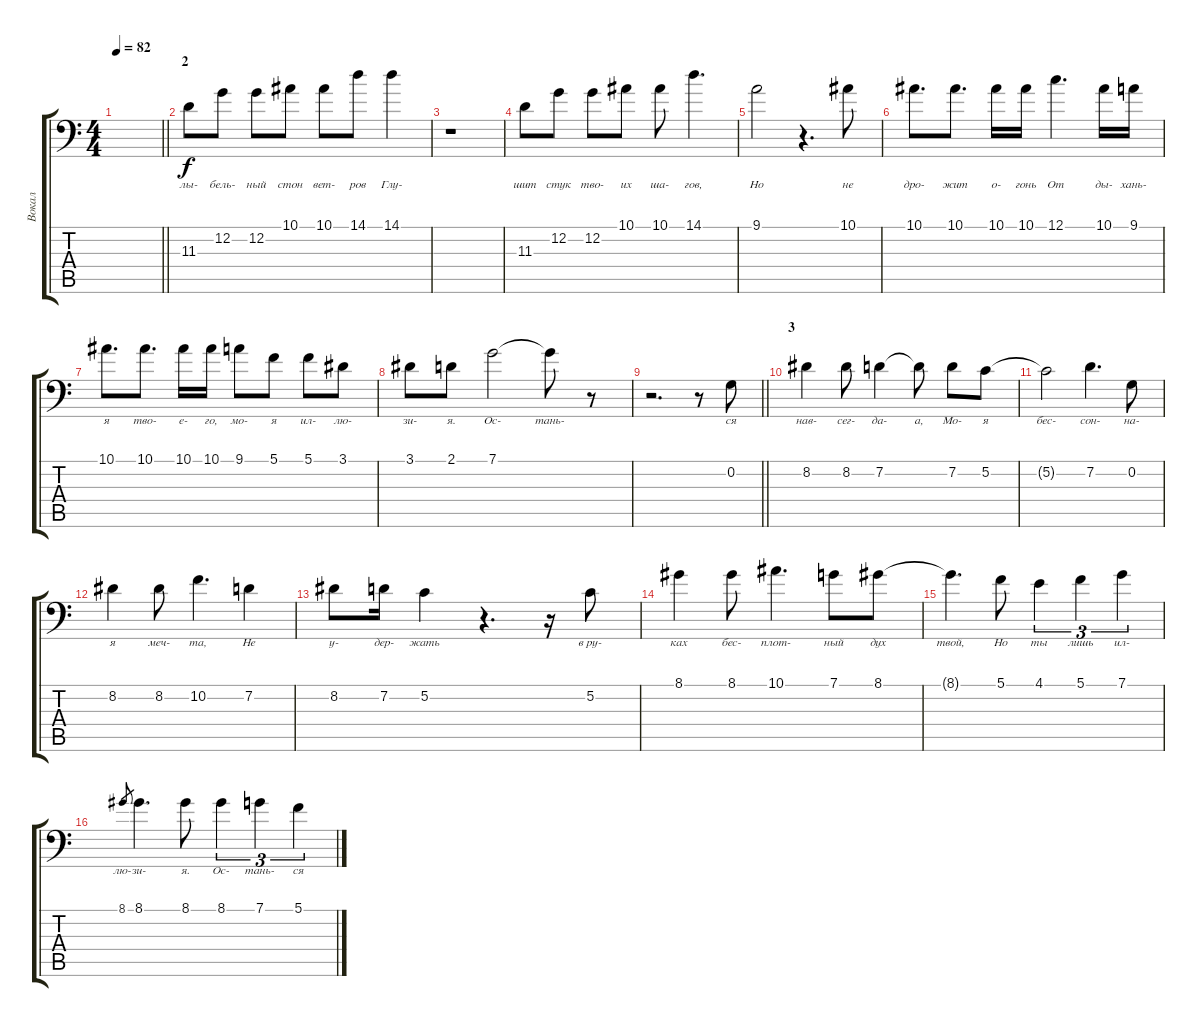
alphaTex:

\track ("Вокал" "Вокал") {instrument vibraphone}
\staff {score tabs}
\tuning (C4 G3 Eb3 Bb2 F2 Bb1) {hide}
\ts (4 4)
\tempo 82
\clef f4
\barLineRight lightlight
\ks c
|
\section ("" "2")
11.3.8{lyrics (0 "лы-") lyrics (1 "") lyrics (2 "") lyrics (3 "") lyrics (4 "")} 12.2.8{lyrics (0 "бель-") lyrics (1 "") lyrics (2 "") lyrics (3 "") lyrics (4 "")} 12.2.8{lyrics (0 "ный") lyrics (1 "") lyrics (2 "") lyrics (3 "") lyrics (4 "")} 10.1.8{lyrics (0 "стон") lyrics (1 "") lyrics (2 "") lyrics (3 "") lyrics (4 "")} 10.1.8{lyrics (0 "вет-") lyrics (1 "") lyrics (2 "") lyrics (3 "") lyrics (4 "")} 14.1.8{lyrics (0 "ров") lyrics (1 "") lyrics (2 "") lyrics (3 "") lyrics (4 "")} 14.1.4{lyrics (0 "Глу-") lyrics (1 "") lyrics (2 "") lyrics (3 "") lyrics (4 "")} |
r.1 |
11.3.8{lyrics (0 "шит") lyrics (1 "") lyrics (2 "") lyrics (3 "") lyrics (4 "")} 12.2.8{lyrics (0 "стук") lyrics (1 "") lyrics (2 "") lyrics (3 "") lyrics (4 "")} 12.2.8{lyrics (0 "тво-") lyrics (1 "") lyrics (2 "") lyrics (3 "") lyrics (4 "")} 10.1.8{lyrics (0 "их") lyrics (1 "") lyrics (2 "") lyrics (3 "") lyrics (4 "")} 10.1.8{lyrics (0 "ша-") lyrics (1 "") lyrics (2 "") lyrics (3 "") lyrics (4 "")} 14.1.4{d lyrics (0 "гов,") lyrics (1 "") lyrics (2 "") lyrics (3 "") lyrics (4 "")} |
9.1.2{lyrics (0 "Но") lyrics (1 "") lyrics (2 "") lyrics (3 "") lyrics (4 "")} r.4{d} 10.1.8{lyrics (0 "не") lyrics (1 "") lyrics (2 "") lyrics (3 "") lyrics (4 "")} |
10.1.8{d lyrics (0 "дро-") lyrics (1 "") lyrics (2 "") lyrics (3 "") lyrics (4 "")} 10.1.8{d lyrics (0 "жит") lyrics (1 "") lyrics (2 "") lyrics (3 "") lyrics (4 "")} 10.1.16{lyrics (0 "о-") lyrics (1 "") lyrics (2 "") lyrics (3 "") lyrics (4 "")} 10.1.16{lyrics (0 "гонь") lyrics (1 "") lyrics (2 "") lyrics (3 "") lyrics (4 "")} 12.1.4{d lyrics (0 "От") lyrics (1 "") lyrics (2 "") lyrics (3 "") lyrics (4 "")} 10.1.16{lyrics (0 "ды-") lyrics (1 "") lyrics (2 "") lyrics (3 "") lyrics (4 "")} 9.1.16{lyrics (0 "хань-") lyrics (1 "") lyrics (2 "") lyrics (3 "") lyrics (4 "")} |
10.1.8{d lyrics (0 "я") lyrics (1 "") lyrics (2 "") lyrics (3 "") lyrics (4 "")} 10.1.8{d lyrics (0 "тво-") lyrics (1 "") lyrics (2 "") lyrics (3 "") lyrics (4 "")} 10.1.16{lyrics (0 "е-") lyrics (1 "") lyrics (2 "") lyrics (3 "") lyrics (4 "")} 10.1.16{lyrics (0 "го,") lyrics (1 "") lyrics (2 "") lyrics (3 "") lyrics (4 "")} 9.1.8{lyrics (0 "мо-") lyrics (1 "") lyrics (2 "") lyrics (3 "") lyrics (4 "")} 5.1.8{lyrics (0 "я") lyrics (1 "") lyrics (2 "") lyrics (3 "") lyrics (4 "")} 5.1.8{lyrics (0 "ил-") lyrics (1 "") lyrics (2 "") lyrics (3 "") lyrics (4 "")} 3.1.8{lyrics (0 "лю-") lyrics (1 "") lyrics (2 "") lyrics (3 "") lyrics (4 "")} |
3.1.8{lyrics (0 "зи-") lyrics (1 "") lyrics (2 "") lyrics (3 "") lyrics (4 "")} 2.1.8{lyrics (0 "я.") lyrics (1 "") lyrics (2 "") lyrics (3 "") lyrics (4 "")} 7.1.2{lyrics (0 "Ос-") lyrics (1 "") lyrics (2 "") lyrics (3 "") lyrics (4 "")} 7.1{t}.8{lyrics (0 "тань-") lyrics (1 "") lyrics (2 "") lyrics (3 "") lyrics (4 "")} r.8 |
\barLineRight lightlight
r.2{d} r.8 0.2.8{lyrics (0 "ся") lyrics (1 "") lyrics (2 "") lyrics (3 "") lyrics (4 "")} |
\section ("" "3")
8.2.4{lyrics (0 "нав-") lyrics (1 "") lyrics (2 "") lyrics (3 "") lyrics (4 "")} 8.2.8{lyrics (0 "сег-") lyrics (1 "") lyrics (2 "") lyrics (3 "") lyrics (4 "")} 7.2.4{lyrics (0 "да-") lyrics (1 "") lyrics (2 "") lyrics (3 "") lyrics (4 "")} 7.2{t}.8{lyrics (0 "а,") lyrics (1 "") lyrics (2 "") lyrics (3 "") lyrics (4 "")} 7.2.8{lyrics (0 "Мо-") lyrics (1 "") lyrics (2 "") lyrics (3 "") lyrics (4 "")} 5.2.8{lyrics (0 "я") lyrics (1 "") lyrics (2 "") lyrics (3 "") lyrics (4 "")} |
5.2{t}.2{lyrics (0 "бес-") lyrics (1 "") lyrics (2 "") lyrics (3 "") lyrics (4 "")} 7.2.4{d lyrics (0 "сон-") lyrics (1 "") lyrics (2 "") lyrics (3 "") lyrics (4 "")} 0.2.8{lyrics (0 "на-") lyrics (1 "") lyrics (2 "") lyrics (3 "") lyrics (4 "")} |
8.2.4{lyrics (0 "я") lyrics (1 "") lyrics (2 "") lyrics (3 "") lyrics (4 "")} 8.2.8{lyrics (0 "меч-") lyrics (1 "") lyrics (2 "") lyrics (3 "") lyrics (4 "")} 10.2.4{d lyrics (0 "та,") lyrics (1 "") lyrics (2 "") lyrics (3 "") lyrics (4 "")} 7.2.4{lyrics (0 "Не") lyrics (1 "") lyrics (2 "") lyrics (3 "") lyrics (4 "")} |
8.2.8{lyrics (0 "у-") lyrics (1 "") lyrics (2 "") lyrics (3 "") lyrics (4 "")} 7.2.16{lyrics (0 "дер-") lyrics (1 "") lyrics (2 "") lyrics (3 "") lyrics (4 "")} 5.2.4{lyrics (0 "жать") lyrics (1 "") lyrics (2 "") lyrics (3 "") lyrics (4 "")} r.4{d} r.16 5.2.8{lyrics (0 "в ру-") lyrics (1 "") lyrics (2 "") lyrics (3 "") lyrics (4 "")} |
8.1.4{lyrics (0 "ках") lyrics (1 "") lyrics (2 "") lyrics (3 "") lyrics (4 "")} 8.1.8{lyrics (0 "бес-") lyrics (1 "") lyrics (2 "") lyrics (3 "") lyrics (4 "")} 10.1.4{d lyrics (0 "плот-") lyrics (1 "") lyrics (2 "") lyrics (3 "") lyrics (4 "")} 7.1.8{lyrics (0 "ный") lyrics (1 "") lyrics (2 "") lyrics (3 "") lyrics (4 "")} 8.1.8{lyrics (0 "дух") lyrics (1 "") lyrics (2 "") lyrics (3 "") lyrics (4 "")} |
8.1{t}.4{d lyrics (0 "твой,") lyrics (1 "") lyrics (2 "") lyrics (3 "") lyrics (4 "")} 5.1.8{lyrics (0 "Но") lyrics (1 "") lyrics (2 "") lyrics (3 "") lyrics (4 "")} 4.1.4{tu (3 2) lyrics (0 "ты") lyrics (1 "") lyrics (2 "") lyrics (3 "") lyrics (4 "")} 5.1.4{tu (3 2) lyrics (0 "лишь") lyrics (1 "") lyrics (2 "") lyrics (3 "") lyrics (4 "")} 7.1.4{tu (3 2) lyrics (0 "ил-") lyrics (1 "") lyrics (2 "") lyrics (3 "") lyrics (4 "")} |
8.1.8{lyrics (0 "лю-") lyrics (1 "") lyrics (2 "") lyrics (3 "") lyrics (4 "") gr} 8.1.4{d lyrics (0 "зи-") lyrics (1 "") lyrics (2 "") lyrics (3 "") lyrics (4 "")} 8.1.8{lyrics (0 "я.") lyrics (1 "") lyrics (2 "") lyrics (3 "") lyrics (4 "")} 8.1.4{tu (3 2) lyrics (0 "Ос-") lyrics (1 "") lyrics (2 "") lyrics (3 "") lyrics (4 "")} 7.1.4{tu (3 2) lyrics (0 "тань-") lyrics (1 "") lyrics (2 "") lyrics (3 "") lyrics (4 "")} 5.1.4{tu (3 2) lyrics (0 "ся") lyrics (1 "") lyrics (2 "") lyrics (3 "") lyrics (4 "")}
